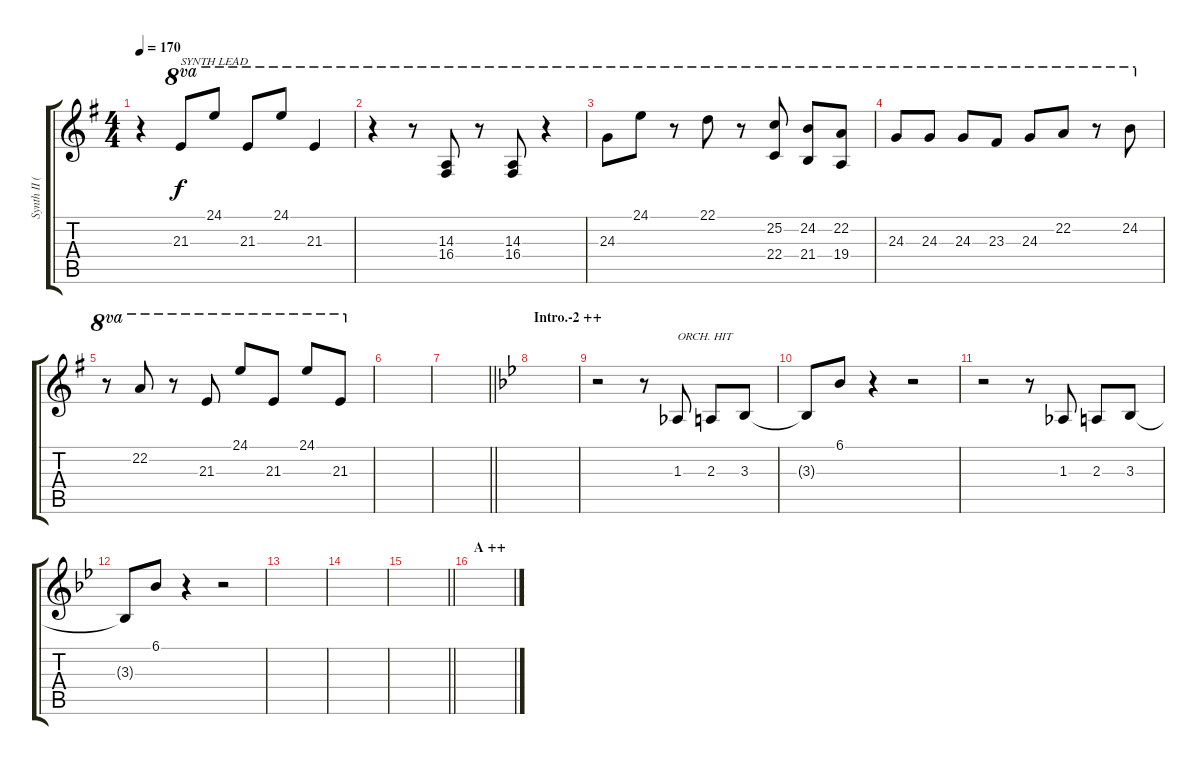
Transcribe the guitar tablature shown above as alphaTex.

\track ("Synth II (Kotobuki Tsumugi)" "Synth II (") {instrument orchestrahit}
\staff {score tabs}
\tuning (E4 B3 G3 D3 A2 E2) {hide}
\ts (4 4)
\tempo 170
\clef g2
\ks g
r.4{dy f} 21.3.8{ot 8va txt "SYNTH LEAD"} 24.1.8{ot 8va} 21.3.8{ot 8va} 24.1.8{ot 8va} 21.3.4{ot 8va} |
r.4{ot 8va} r.8{ot 8va} (14.3 16.4).8{ot 8va} r.8{ot 8va} (14.3 16.4).8{ot 8va} r.4{ot 8va} |
24.3.8{ot 8va} 24.1.8{ot 8va} r.8{ot 8va} 22.1.8{ot 8va} r.8{ot 8va} (25.2 22.4).8{ot 8va} (24.2 21.4).8{ot 8va} (22.2 19.4).8{ot 8va} |
24.3.8{ot 8va} 24.3.8{ot 8va} 24.3.8{ot 8va} 23.3.8{ot 8va} 24.3.8{ot 8va} 22.2.8{ot 8va} r.8{ot 8va} 24.2.8{ot 8va} |
r.8{ot 8va} 22.2.8{ot 8va} r.8{ot 8va} 21.3.8{ot 8va} 24.1.8{ot 8va} 21.3.8{ot 8va} 24.1.8{ot 8va} 21.3.8{ot 8va} |
|
\barLineRight lightlight
|
\section ("" "Intro.-2 ++")
\ks bb
|
r.2 r.8 1.3.8{txt "ORCH. HIT" instrument orchestrahit} 2.3.8 3.3.8 |
3.3{t}.8 6.1.8 r.4 r.2 |
r.2 r.8 1.3.8 2.3.8 3.3.8 |
3.3{t}.8 6.1.8 r.4 r.2 |
|
|
\barLineRight lightlight
|
\section ("" "A ++")
